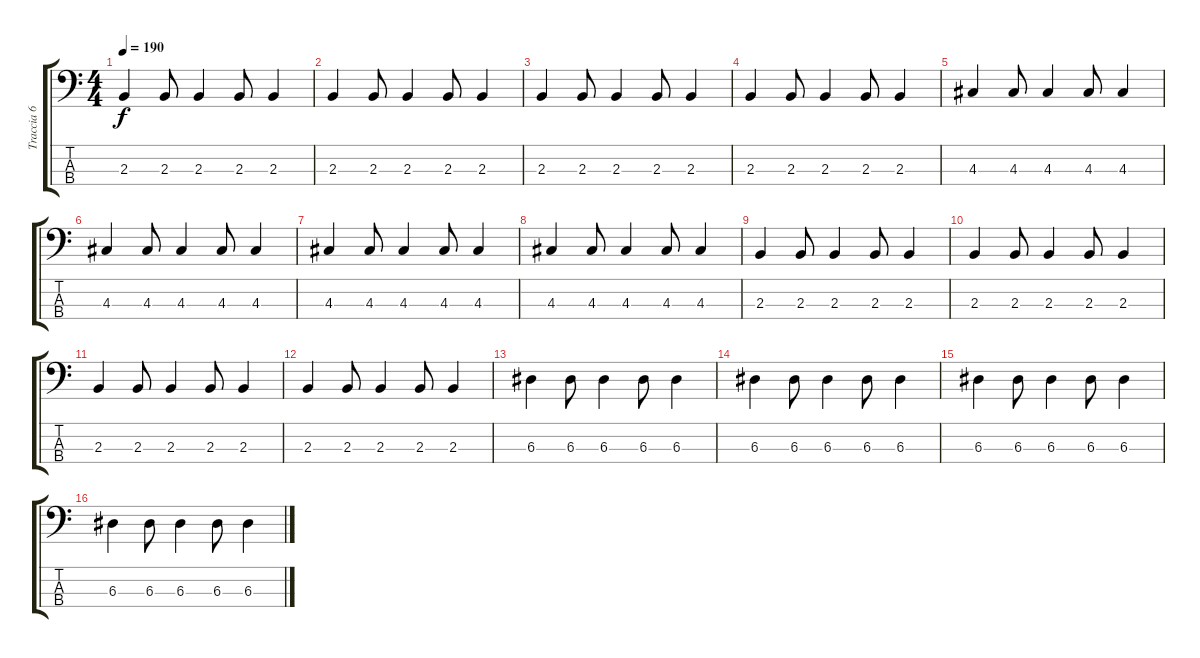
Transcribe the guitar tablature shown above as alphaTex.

\track ("Traccia 6" "Traccia 6") {instrument electricbasspick}
\staff {score tabs}
\tuning (G2 D2 A1 E1) {hide}
\ts (4 4)
\tempo 190
\clef f4
\ks c
2.3.4{dy f} 2.3.8 2.3.4 2.3.8 2.3.4 |
2.3.4 2.3.8 2.3.4 2.3.8 2.3.4 |
2.3.4 2.3.8 2.3.4 2.3.8 2.3.4 |
2.3.4 2.3.8 2.3.4 2.3.8 2.3.4 |
4.3.4 4.3.8 4.3.4 4.3.8 4.3.4 |
4.3.4 4.3.8 4.3.4 4.3.8 4.3.4 |
4.3.4 4.3.8 4.3.4 4.3.8 4.3.4 |
4.3.4 4.3.8 4.3.4 4.3.8 4.3.4 |
2.3.4 2.3.8 2.3.4 2.3.8 2.3.4 |
2.3.4 2.3.8 2.3.4 2.3.8 2.3.4 |
2.3.4 2.3.8 2.3.4 2.3.8 2.3.4 |
2.3.4 2.3.8 2.3.4 2.3.8 2.3.4 |
6.3.4 6.3.8 6.3.4 6.3.8 6.3.4 |
6.3.4 6.3.8 6.3.4 6.3.8 6.3.4 |
6.3.4 6.3.8 6.3.4 6.3.8 6.3.4 |
6.3.4 6.3.8 6.3.4 6.3.8 6.3.4
